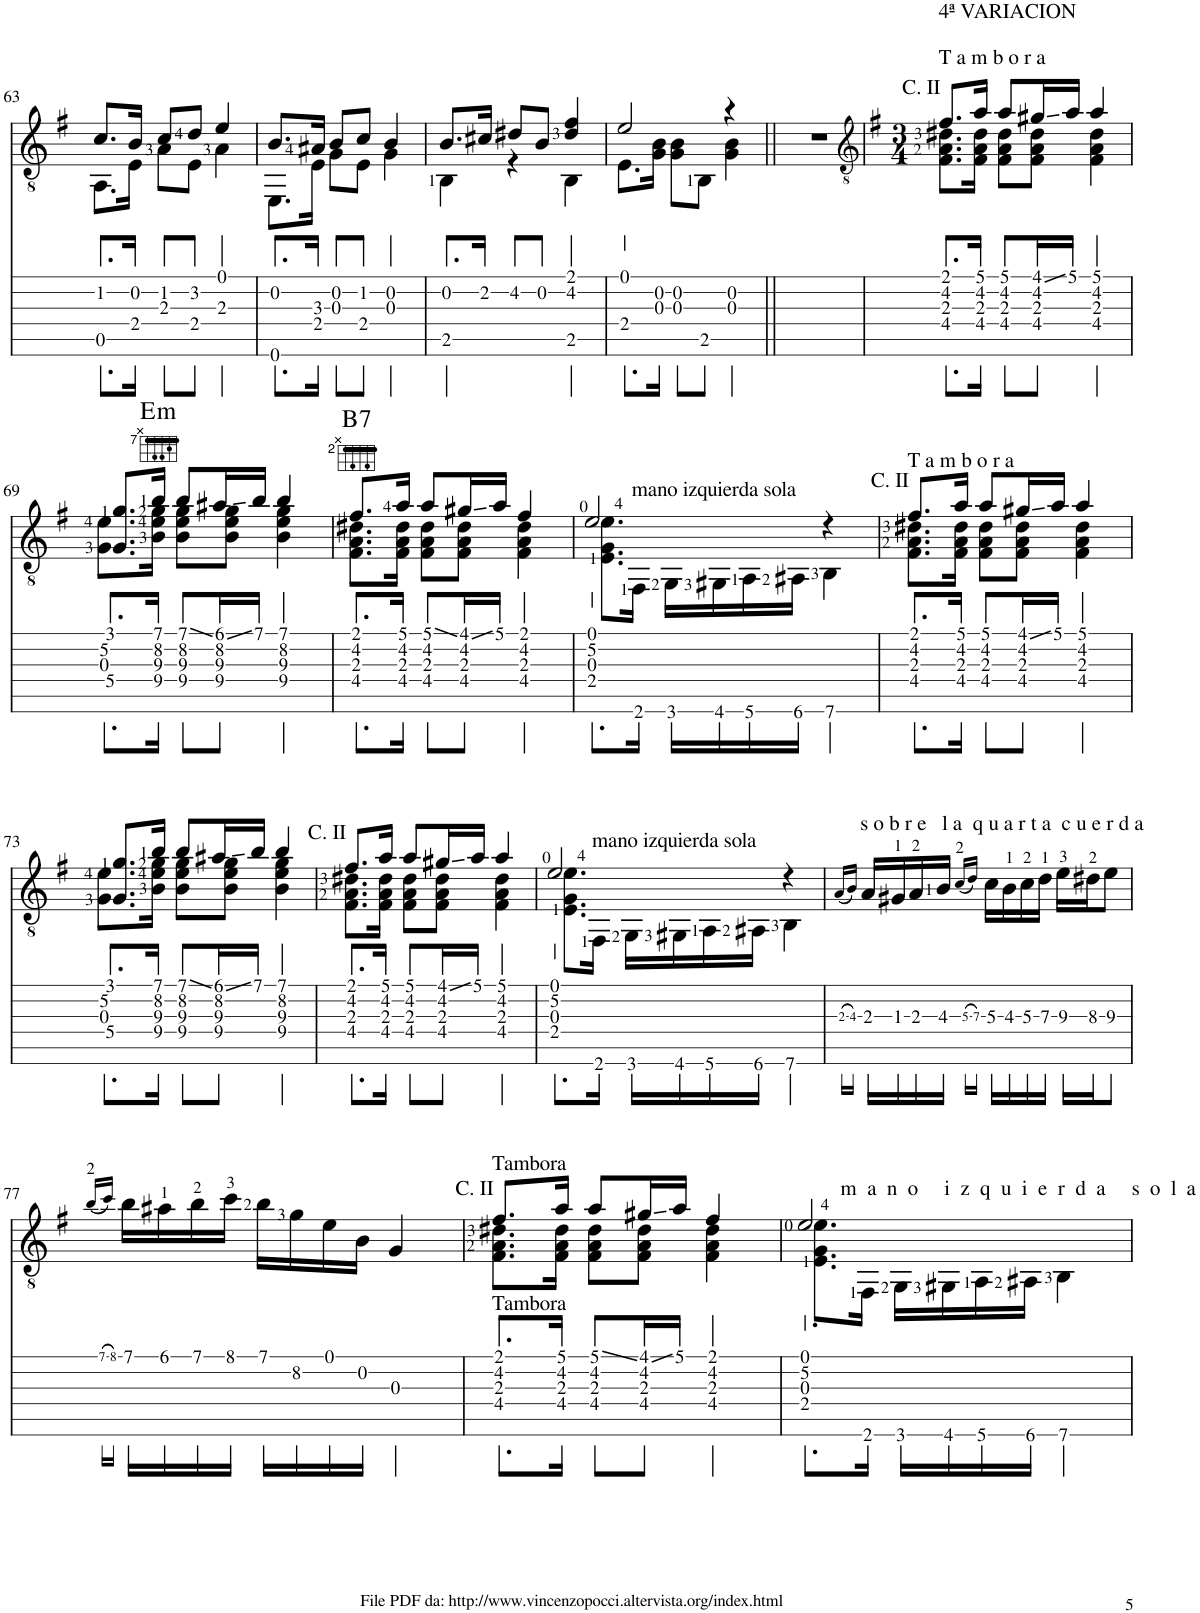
**kern	**kern	**harte
*part2	*part1	*part1
*staff2	*staff1	*
*I"Chitarra classica (Intavolatura)	*I"Guitar	*
!!LO:PB:g=z
*	*clefGv2	*
*k[f#]	*k[f#]	*
*M3/4	*M3/4	*
=63	=63	=63
*^	*^	*
8.c/L	8.AA\L	8.c/L	8.AA\L	.
16B/Jk	16E\Jk	16B/Jk	16E\Jk	.
8c/L	8A\L	8c/L	8A\L	.
8d/J	8E\J	8d/J	8E\J	.
4e/	4A\	4e/	4A\	.
=64	=64	=64	=64	=64
8.B/L	8.EE\L	8.B/L	8.EE\L	.
16A#X/Jk	16E\Jk	16A#X/Jk	16E\Jk	.
8B/L	8G\L	8B/L	8G\L	.
8c/J	8E\J	8c/J	8E\J	.
4B/	4G\	4B/	4G\	.
=65	=65	=65	=65	=65
8.B/L	4BB\	8.B/L	4BB\	.
16c#X/Jk	.	16c#X/Jk	.	.
8d#X/L	4r	8d#X/L	4r	.
8B/J	.	8B/J	.	.
4d#/ 4f#/	4BB\	4d#/ 4f#/	4BB\	.
=66	=66	=66	=66	=66
2e/	8.E\L	2e/	8.E\L	.
.	16G\ 16B\Jk	.	16G\ 16B\Jk	.
.	8G\ 8B\L	.	8G\ 8B\L	.
.	8BB\J	.	8BB\J	.
4r	4G\ 4B\	4r	4G\ 4B\	.
*v	*v	*	*	*
*	*v	*v	*
=67||	=67||	=67||
2.r	2.r	.
=68	=68	=68
*clefGv2	*clefGv2	*
*k[f#]	*k[f#]	*
*M3/4	*M3/4	*
*^	*^	*
!	!	!LO:TX:a:t=C. II	!	!
!	!	!LO:TX:a:t=4ª VARIACION	!	!
!	!	!LO:TX:a:t=T a m b o r a	!	!
8.f#/L	8.F#\ 8.A\ 8.d#X\L	8.f#/L	8.F#\ 8.A\ 8.d#X\L	.
16a/Jk	16F#\ 16A\ 16d#\Jk	16a/Jk	16F#\ 16A\ 16d#\Jk	.
8a/L	8F#\ 8A\ 8d#\L	8a/L	8F#\ 8A\ 8d#\L	.
16g#X/L	8F#\ 8A\ 8d#\J	16g#X/L	8F#\ 8A\ 8d#\J	.
16a/JJ	.	16a/JJ	.	.
4a/	4F#\ 4A\ 4d#\	4a/	4F#\ 4A\ 4d#\	.
!!LO:LB:g=z	!!
=69	=69	=69	=69	=69
8.G/ 8.g/L	8.G\ 8.e\L	8.G/ 8.g/L	8.G\ 8.e\L	.
!	!	!	!	!LO:H:kt=m
16b/Jk	16B\ 16e\ 16g\Jk	16b/Jk	16B\ 16e\ 16g\Jk	E:min
8b/L	8B\ 8e\ 8g\L	8b/L	8B\ 8e\ 8g\L	.
16a#X/L	8B\ 8e\ 8g\J	16a#X/L	8B\ 8e\ 8g\J	.
16b/JJ	.	16b/JJ	.	.
4b/	4B\ 4e\ 4g\	4b/	4B\ 4e\ 4g\	.
=70	=70	=70	=70	=70
!	!	!	!	!LO:H:kt=7
8.f#/L	8.F#\ 8.A\ 8.d#X\L	8.f#/L	8.F#\ 8.A\ 8.d#X\L	B:7
16a/Jk	16F#\ 16A\ 16d#\Jk	16a/Jk	16F#\ 16A\ 16d#\Jk	.
8a/L	8F#\ 8A\ 8d#\L	8a/L	8F#\ 8A\ 8d#\L	.
16g#X/L	8F#\ 8A\ 8d#\J	16g#X/L	8F#\ 8A\ 8d#\J	.
16a/JJ	.	16a/JJ	.	.
4f#/	4F#\ 4A\ 4d#\	4f#/	4F#\ 4A\ 4d#\	.
=71	=71	=71	=71	=71
2e/	8.E\ 8.G\ 8.e\L	2e/	8.E\ 8.G\ 8.e\L	.
!	!	!	!LO:TX:a:t=mano izquierda sola	!
.	16FF#\Jk	.	16FF#\Jk	.
.	16GG\LL	.	16GG\LL	.
.	16GG#X\	.	16GG#X\	.
.	16AA\	.	16AA\	.
.	16AA#X\JJ	.	16AA#X\JJ	.
4r	4BB\	4r	4BB\	.
=72	=72	=72	=72	=72
!	!	!LO:TX:a:t=C. II	!	!
!	!	!LO:TX:a:t=T a m b o r a	!	!
8.f#/L	8.F#\ 8.A\ 8.d#X\L	8.f#/L	8.F#\ 8.A\ 8.d#X\L	.
16a/Jk	16F#\ 16A\ 16d#\Jk	16a/Jk	16F#\ 16A\ 16d#\Jk	.
8a/L	8F#\ 8A\ 8d#\L	8a/L	8F#\ 8A\ 8d#\L	.
16g#X/L	8F#\ 8A\ 8d#\J	16g#X/L	8F#\ 8A\ 8d#\J	.
16a/JJ	.	16a/JJ	.	.
4a/	4F#\ 4A\ 4d#\	4a/	4F#\ 4A\ 4d#\	.
!!LO:LB:g=z	!!
=73	=73	=73	=73	=73
8.G/ 8.g/L	8.G\ 8.e\L	8.G/ 8.g/L	8.G\ 8.e\L	.
16b/Jk	16B\ 16e\ 16g\Jk	16b/Jk	16B\ 16e\ 16g\Jk	.
8b/L	8B\ 8e\ 8g\L	8b/L	8B\ 8e\ 8g\L	.
16a#X/L	8B\ 8e\ 8g\J	16a#X/L	8B\ 8e\ 8g\J	.
16b/JJ	.	16b/JJ	.	.
4b/	4B\ 4e\ 4g\	4b/	4B\ 4e\ 4g\	.
=74	=74	=74	=74	=74
!	!	!LO:TX:a:t=C. II	!	!
8.f#/L	8.F#\ 8.A\ 8.d#X\L	8.f#/L	8.F#\ 8.A\ 8.d#X\L	.
16a/Jk	16F#\ 16A\ 16d#\Jk	16a/Jk	16F#\ 16A\ 16d#\Jk	.
8a/L	8F#\ 8A\ 8d#\L	8a/L	8F#\ 8A\ 8d#\L	.
16g#X/L	8F#\ 8A\ 8d#\J	16g#X/L	8F#\ 8A\ 8d#\J	.
16a/JJ	.	16a/JJ	.	.
4a/	4F#\ 4A\ 4d#\	4a/	4F#\ 4A\ 4d#\	.
=75	=75	=75	=75	=75
2e/	8.E\ 8.G\ 8.e\L	2e/	8.E\ 8.G\ 8.e\L	.
!	!	!	!LO:TX:a:t=mano izquierda sola	!
.	16FF#\Jk	.	16FF#\Jk	.
.	16GG\LL	.	16GG\LL	.
.	16GG#X\	.	16GG#X\	.
.	16AA\	.	16AA\	.
.	16AA#X\JJ	.	16AA#X\JJ	.
4r	4BB\	4r	4BB\	.
*v	*v	*	*	*
*	*v	*v	*
=76	=76	=76
(16qA\LL	(16qA/LL	.
16qB\JJ)	16qB/JJ)	.
!	!LO:TX:a:t=s o b r e   l a  q u a r t a  c u e r d a	!
16A\LL	16A/LL	.
16G#X\	16G#X/	.
16A\	16A/	.
16B\JJ	16B/JJ	.
(16qc\LL	(16qc/LL	.
16qd\JJ)	16qd/JJ)	.
16c\LL	16c\LL	.
16B\	16B\	.
16c\	16c\	.
16d\JJ	16d\JJ	.
16e\LL	16e\LL	.
16d#X\J	16d#X\J	.
8e\J	8e\J	.
!!LO:LB:g=z
=77	=77	=77
(16qb\LL	(16qb/LL	.
16qcc\JJ)	16qcc/JJ)	.
16b\LL	16b\LL	.
16a#X\	16a#X\	.
16b\	16b\	.
16cc\JJ	16cc\JJ	.
16b\LL	16b\LL	.
16g\	16g\	.
16e\	16e\	.
16B\JJ	16B\JJ	.
4G\	4G/	.
=78	=78	=78
*^	*^	*
!	!	!LO:TX:a:t=Tambora	!	!
!	!	!LO:TX:a:t=C. II	!	!
!LO:TX:a:t=Tambora	!	!	!	!
8.f#/L	8.F#\ 8.A\ 8.d#X\L	8.f#/L	8.F#\ 8.A\ 8.d#X\L	.
16a/Jk	16F#\ 16A\ 16d#\Jk	16a/Jk	16F#\ 16A\ 16d#\Jk	.
8a/L	8F#\ 8A\ 8d#\L	8a/L	8F#\ 8A\ 8d#\L	.
16g#X/L	8F#\ 8A\ 8d#\J	16g#X/L	8F#\ 8A\ 8d#\J	.
16a/JJ	.	16a/JJ	.	.
4f#/	4F#\ 4A\ 4d#\	4f#/	4F#\ 4A\ 4d#\	.
=79	=79	=79	=79	=79
2.e/	8.E\ 8.G\ 8.e\L	2.e/	8.E\ 8.G\ 8.e\L	.
!	!	!	!LO:TX:a:t=m  a  n  o     i  z  q  u  i  e  r  d  a     s  o  l  a	!
.	16FF#\Jk	.	16FF#\Jk	.
.	16GG\LL	.	16GG\LL	.
.	16GG#X\	.	16GG#X\	.
.	16AA\	.	16AA\	.
.	16AA#X\JJ	.	16AA#X\JJ	.
.	4BB\	.	4BB\	.
*v	*v	*	*	*
*	*v	*v	*
=	=	=
*-	*-	*-
